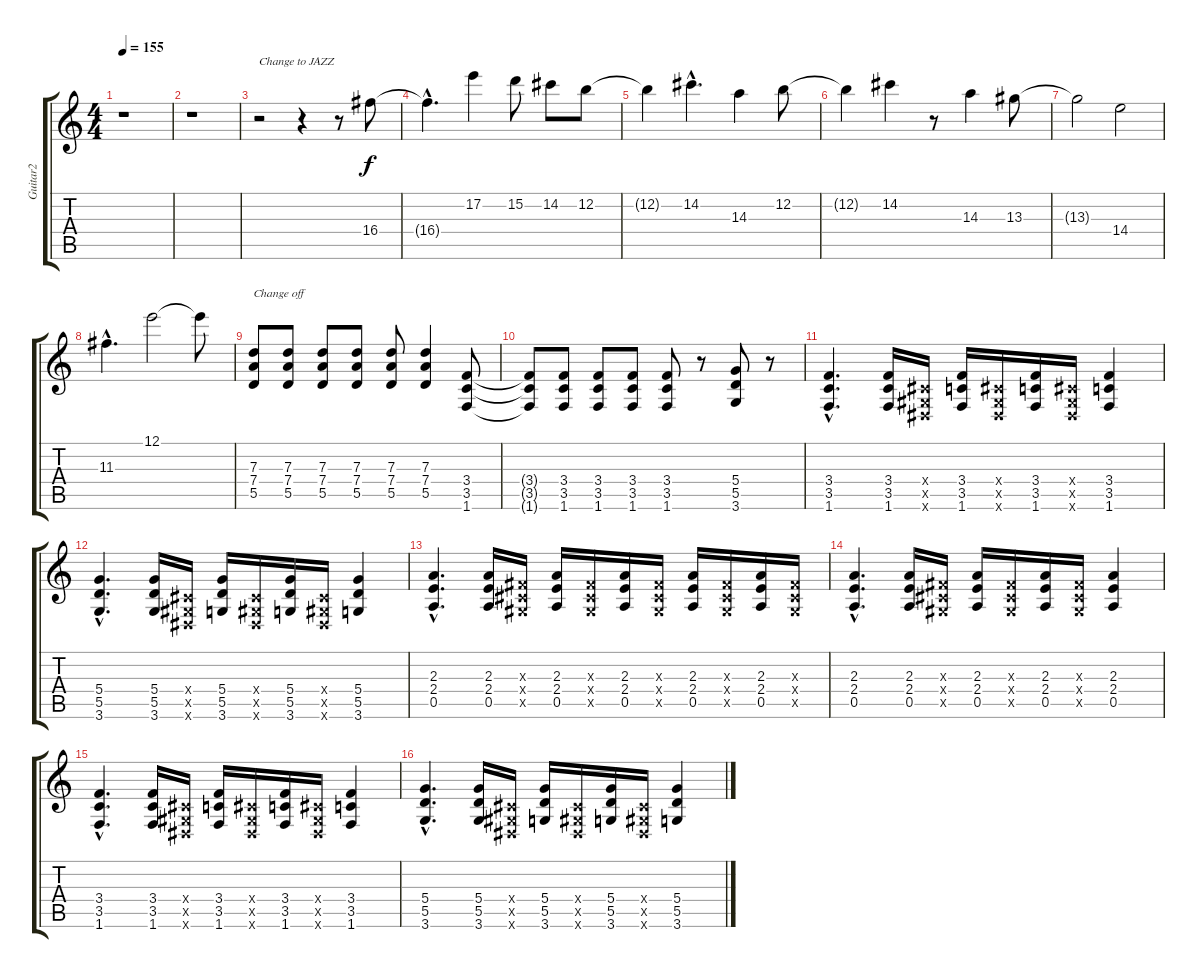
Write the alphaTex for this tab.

\track ("Guitar2" "Guitar2") {instrument distortionguitar}
\staff {score tabs}
\tuning (E4 B3 G3 D3 A2 E2) {hide}
\ts (4 4)
\tempo 155
\clef g2
\ks c
r.1{dy f} |
r.1 |
r.2{txt "Change to JAZZ" instrument electricguitarjazz} r.4 r.8 16.4.8 |
16.4{hac t}.4{d instrument electricguitarjazz} 17.2.4 15.2.8 14.2.8 12.2.8 |
12.2{t}.4{instrument electricguitarjazz} 14.2{hac}.4{d} 14.3.4 12.2.8 |
12.2{t}.4{instrument electricguitarjazz} 14.2.4 r.8 14.3.4 13.3.8 |
13.3{t}.2{instrument electricguitarjazz} 14.4.2 |
11.3{hac}.4{d instrument electricguitarjazz} 12.1.2 12.1{t}.8 |
(7.3 7.4 5.5).8{txt "Change off" instrument distortionguitar} (7.3 7.4 5.5).8 (7.3 7.4 5.5).8 (7.3 7.4 5.5).8 (7.3 7.4 5.5).8 (7.3 7.4 5.5).4 (3.4 3.5 1.6).8 |
(3.4{t} 3.5{t} 1.6{t}).8 (3.4 3.5 1.6).8 (3.4 3.5 1.6).8 (3.4 3.5 1.6).8 (3.4 3.5 1.6).8 r.8 (5.4 5.5 3.6).8 r.8 |
(3.4{hac} 3.5{hac} 1.6{hac}).4{d} (3.4 3.5 1.6).16 (-1.4{x} -1.5{x} -1.6{x}).16 (3.4 3.5 1.6).16 (-1.4{x} -1.5{x} -1.6{x}).16 (3.4 3.5 1.6).16 (-1.4{x} -1.5{x} -1.6{x}).16 (3.4 3.5 1.6).4 |
(5.4{hac} 5.5{hac} 3.6{hac}).4{d} (5.4 5.5 3.6).16 (-1.4{x} -1.5{x} -1.6{x}).16 (5.4 5.5 3.6).16 (-1.4{x} -1.5{x} -1.6{x}).16 (5.4 5.5 3.6).16 (-1.4{x} -1.5{x} -1.6{x}).16 (5.4 5.5 3.6).4 |
(2.3{hac} 2.4{hac} 0.5{hac}).4{d} (2.3 2.4 0.5).16 (-1.3{x} -1.4{x} -1.5{x}).16 (2.3 2.4 0.5).16 (-1.3{x} -1.4{x} -1.5{x}).16 (2.3 2.4 0.5).16 (-1.3{x} -1.4{x} -1.5{x}).16 (2.3 2.4 0.5).16 (-1.3{x} -1.4{x} -1.5{x}).16 (2.3 2.4 0.5).16 (-1.3{x} -1.4{x} -1.5{x}).16 |
(2.3{hac} 2.4{hac} 0.5{hac}).4{d} (2.3 2.4 0.5).16 (-1.3{x} -1.4{x} -1.5{x}).16 (2.3 2.4 0.5).16 (-1.3{x} -1.4{x} -1.5{x}).16 (2.3 2.4 0.5).16 (-1.3{x} -1.4{x} -1.5{x}).16 (2.3 2.4 0.5).4 |
(3.4{hac} 3.5{hac} 1.6{hac}).4{d} (3.4 3.5 1.6).16 (-1.4{x} -1.5{x} -1.6{x}).16 (3.4 3.5 1.6).16 (-1.4{x} -1.5{x} -1.6{x}).16 (3.4 3.5 1.6).16 (-1.4{x} -1.5{x} -1.6{x}).16 (3.4 3.5 1.6).4 |
(5.4{hac} 5.5{hac} 3.6{hac}).4{d} (5.4 5.5 3.6).16 (-1.4{x} -1.5{x} -1.6{x}).16 (5.4 5.5 3.6).16 (-1.4{x} -1.5{x} -1.6{x}).16 (5.4 5.5 3.6).16 (-1.4{x} -1.5{x} -1.6{x}).16 (5.4 5.5 3.6).4
